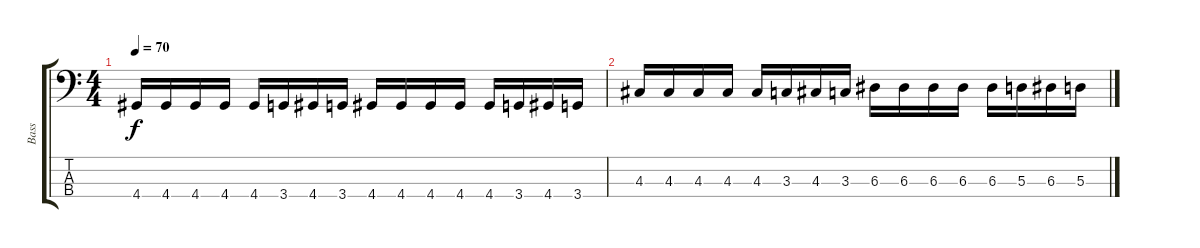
\track ("Bass" "Bass") {instrument electricbassfinger}
\staff {score tabs}
\tuning (G2 D2 A1 E1) {hide}
\ts (4 4)
\tempo 70
\clef f4
\ks c
4.4.16{dy f} 4.4.16 4.4.16 4.4.16 4.4.16 3.4.16 4.4.16 3.4.16 4.4.16 4.4.16 4.4.16 4.4.16 4.4.16 3.4.16 4.4.16 3.4.16 |
4.3.16 4.3.16 4.3.16 4.3.16 4.3.16 3.3.16 4.3.16 3.3.16 6.3.16 6.3.16 6.3.16 6.3.16 6.3.16 5.3.16 6.3.16 5.3.16
